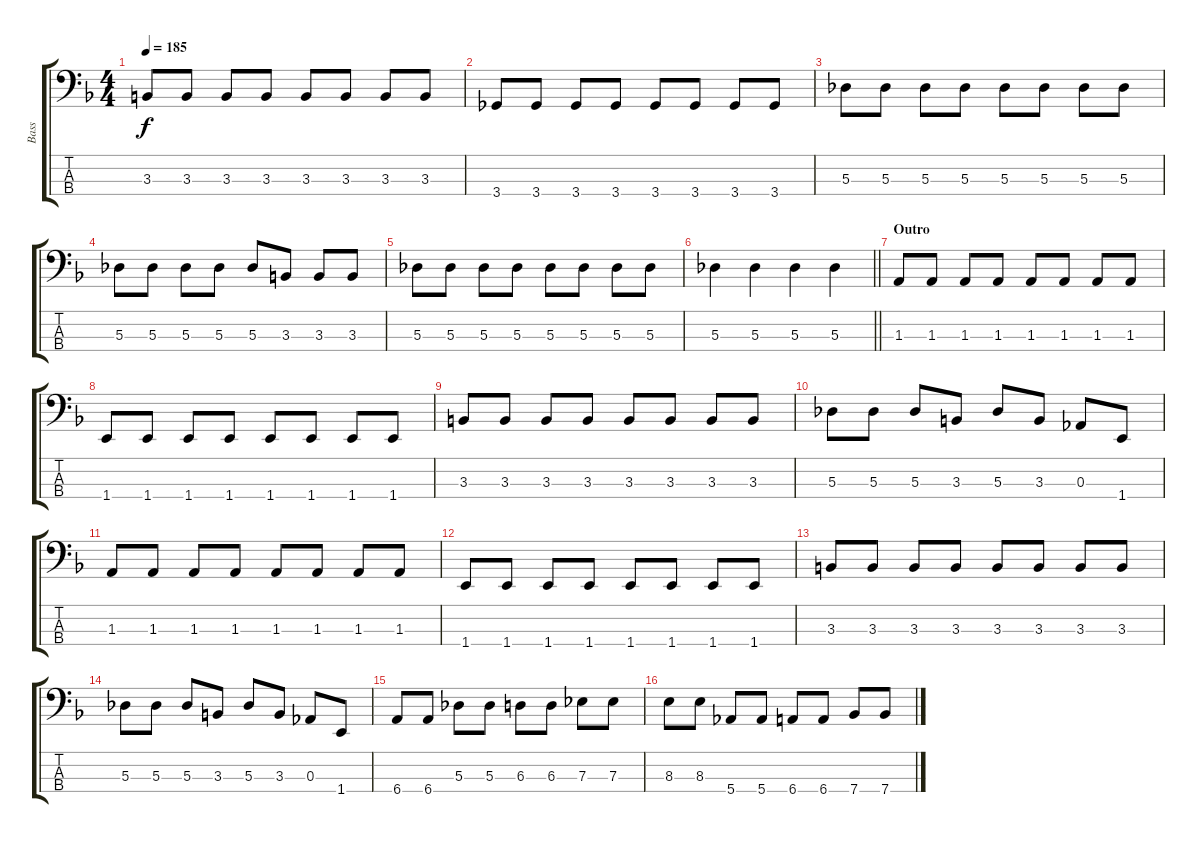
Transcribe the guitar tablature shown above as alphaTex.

\track ("Bass" "Bass") {instrument electricbasspick}
\staff {score tabs}
\tuning (Gb2 Db2 Ab1 Eb1) {hide}
\ts (4 4)
\tempo 185
\clef f4
\ks f
3.3.8{dy f} 3.3.8 3.3.8 3.3.8 3.3.8 3.3.8 3.3.8 3.3.8 |
3.4.8 3.4.8 3.4.8 3.4.8 3.4.8 3.4.8 3.4.8 3.4.8 |
5.3.8 5.3.8 5.3.8 5.3.8 5.3.8 5.3.8 5.3.8 5.3.8 |
5.3.8 5.3.8 5.3.8 5.3.8 5.3.8 3.3.8 3.3.8 3.3.8 |
5.3.8 5.3.8 5.3.8 5.3.8 5.3.8 5.3.8 5.3.8 5.3.8 |
\barLineRight lightlight
5.3.4 5.3.4 5.3.4 5.3.4 |
\section ("" "Outro")
1.3.8 1.3.8 1.3.8 1.3.8 1.3.8 1.3.8 1.3.8 1.3.8 |
1.4.8 1.4.8 1.4.8 1.4.8 1.4.8 1.4.8 1.4.8 1.4.8 |
3.3.8 3.3.8 3.3.8 3.3.8 3.3.8 3.3.8 3.3.8 3.3.8 |
5.3.8 5.3.8 5.3.8 3.3.8 5.3.8 3.3.8 0.3.8 1.4.8 |
1.3.8 1.3.8 1.3.8 1.3.8 1.3.8 1.3.8 1.3.8 1.3.8 |
1.4.8 1.4.8 1.4.8 1.4.8 1.4.8 1.4.8 1.4.8 1.4.8 |
3.3.8 3.3.8 3.3.8 3.3.8 3.3.8 3.3.8 3.3.8 3.3.8 |
5.3.8 5.3.8 5.3.8 3.3.8 5.3.8 3.3.8 0.3.8 1.4.8 |
6.4.8 6.4.8 5.3.8 5.3.8 6.3.8 6.3.8 7.3.8 7.3.8 |
8.3.8 8.3.8 5.4.8 5.4.8 6.4.8 6.4.8 7.4.8 7.4.8
